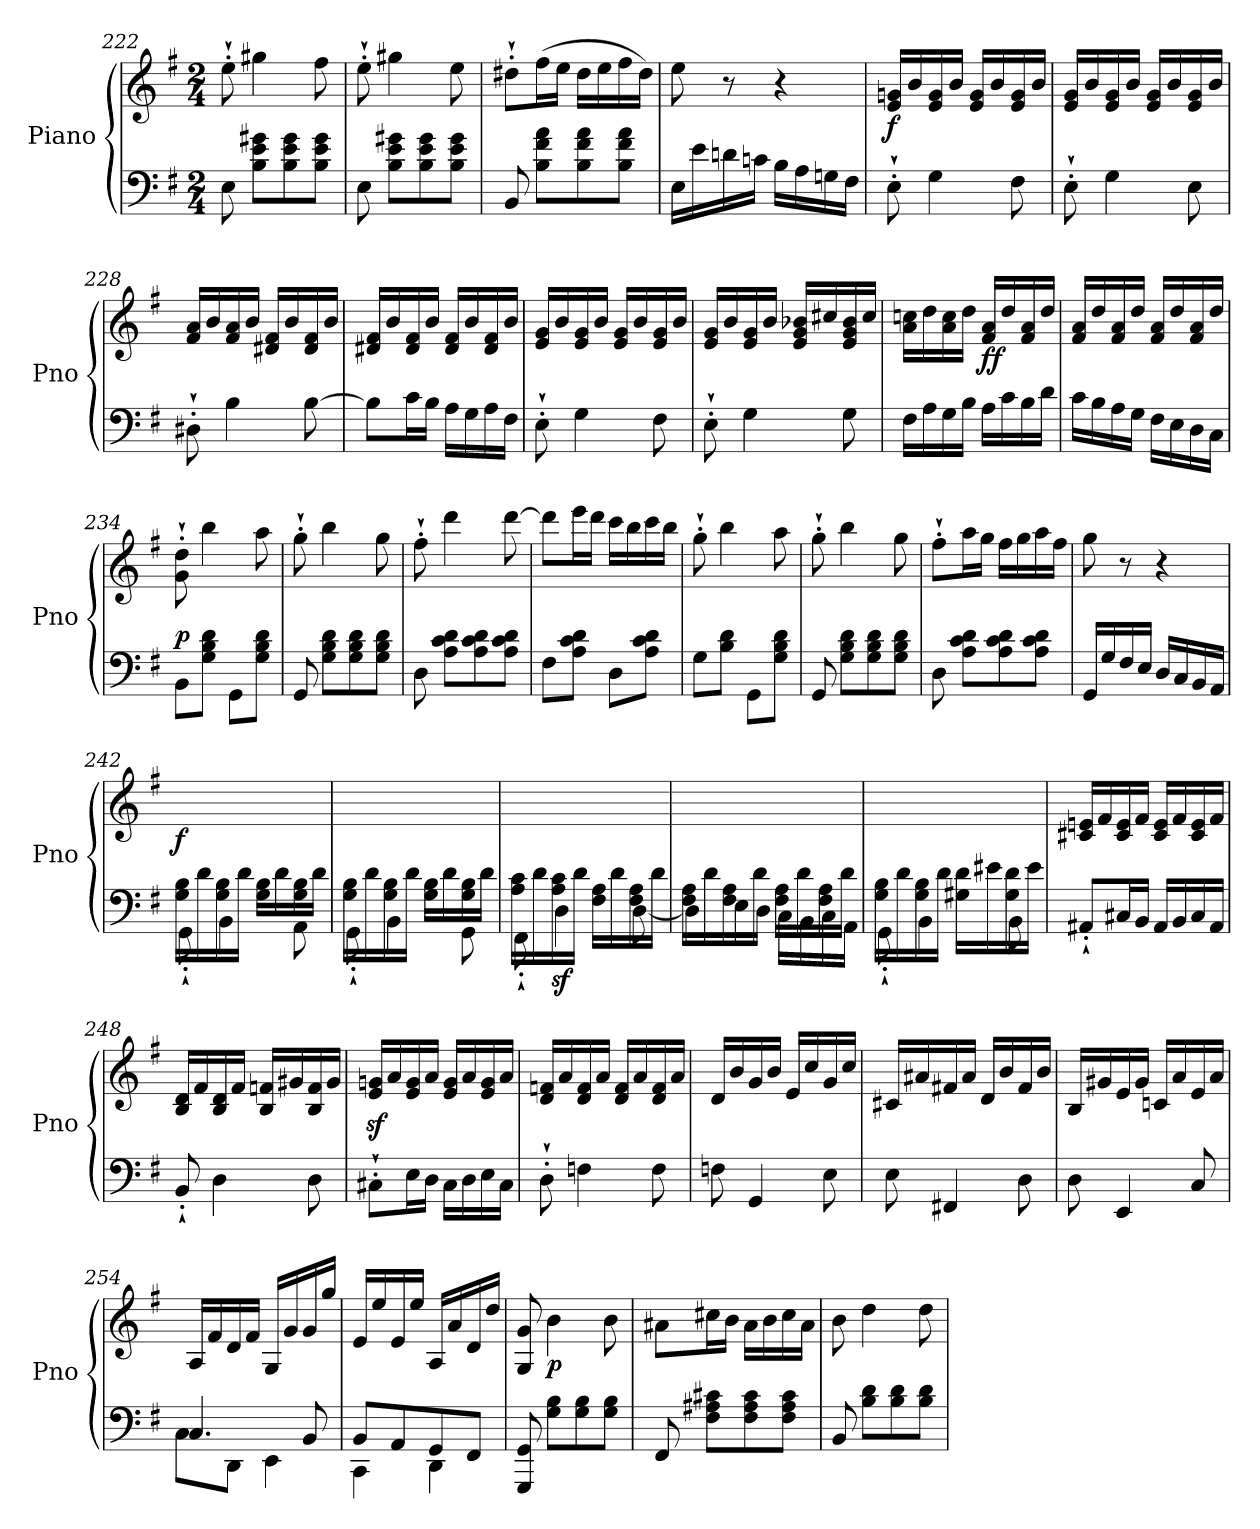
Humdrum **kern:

**kern	**kern	**dynam
*part1	*part1	*part1
*staff2	*staff1	*staff1/2
*I"Piano	*	*
*I'Pno	*	*
*clefF4	*clefG2	*
*k[f#]	*k[f#]	*
*M2/4	*M2/4	*
=222	=222	=222
8E\	8ee`'\	.
8B\ 8e\ 8g#X\L	4gg#X\	.
8B\ 8e\ 8g#\	.	.
8B\ 8e\ 8g#\J	8ff#\	.
=223	=223	=223
8E\	8ee`'\	.
8B\ 8e\ 8g#X\L	4gg#X\	.
8B\ 8e\ 8g#\	.	.
8B\ 8e\ 8g#\J	8ee\	.
=224	=224	=224
8BB/	8dd#X`'\L	.
8B\ 8f#\ 8a\L	(16ff#\L	.
.	16ee\JJ	.
8B\ 8f#\ 8a\	16dd#\LL	.
.	16ee\	.
8B\ 8f#\ 8a\J	16ff#\	.
.	16dd#\JJ)	.
=225	=225	=225
16E\LL	8ee\	.
16e\	.	.
16dn\	8r	.
16cn\JJ	.	.
16B\LL	4r	.
16A\	.	.
16Gn\	.	.
16F#\JJ	.	.
!!LO:LB:g=z
=226	=226	=226
!	!	!LO:DY:b
8E`'\	16e/ 16gn/LL	f
.	16b/	.
4G\	16e/ 16g/	.
.	16b/JJ	.
.	16e/ 16g/LL	.
.	16b/	.
8F#\	16e/ 16g/	.
.	16b/JJ	.
=227	=227	=227
8E`'\	16e/ 16g/LL	.
.	16b/	.
4G\	16e/ 16g/	.
.	16b/JJ	.
.	16e/ 16g/LL	.
.	16b/	.
8E\	16e/ 16g/	.
.	16b/JJ	.
=228	=228	=228
8D#X`'\	16f#/ 16a/LL	.
.	16b/	.
4B\	16f#/ 16a/	.
.	16b/JJ	.
.	16d#X/ 16f#/LL	.
.	16b/	.
[8B\	16d#/ 16f#/	.
.	16b/JJ	.
=229	=229	=229
8B\L]	16d#X/ 16f#/LL	.
.	16b/	.
16c\L	16d#/ 16f#/	.
16B\JJ	16b/JJ	.
16A\LL	16d#/ 16f#/LL	.
16G\	16b/	.
16A\	16d#/ 16f#/	.
16F#\JJ	16b/JJ	.
=230	=230	=230
!	!	!LO:DY:b
8E`'\	16e/ 16g/LL	other-dynamics
.	16b/	.
4G\	16e/ 16g/	.
.	16b/JJ	.
.	16e/ 16g/LL	.
.	16b/	.
8F#\	16e/ 16g/	.
.	16b/JJ	.
!!LO:LB:g=z
=231	=231	=231
8E`'\	16e/ 16g/LL	.
.	16b/	.
4G\	16e/ 16g/	.
.	16b/JJ	.
.	16e/ 16g/ 16b-X/LL	.
.	16cc#X/	.
8G\	16e/ 16g/ 16b-/	.
.	16cc#/JJ	.
=232	=232	=232
16F#\LL	16a\ 16ccn\LL	.
16A\	16dd\	.
16G\	16a\ 16cc\	.
16B\JJ	16dd\JJ	.
!	!	!LO:DY:b
16A\LL	16f#/ 16a/LL	ff
16c\	16dd/	.
16B\	16f#/ 16a/	.
16d\JJ	16dd/JJ	.
=233	=233	=233
16c\LL	16f#/ 16a/LL	.
16B\	16dd/	.
16A\	16f#/ 16a/	.
16G\JJ	16dd/JJ	.
16F#\LL	16f#/ 16a/LL	.
16E\	16dd/	.
16D\	16f#/ 16a/	.
16C\JJ	16dd/JJ	.
=234	=234	=234
!	!	!LO:DY:a=2
8BB\L	8g\`' 8dd\`'	p
8G\ 8B\ 8d\J	4bb\	.
8GG\L	.	.
8G\ 8B\ 8d\J	8aa\	.
=235	=235	=235
8GG/	8gg`'\	.
8G\ 8B\ 8d\L	4bb\	.
8G\ 8B\ 8d\	.	.
8G\ 8B\ 8d\J	8gg\	.
=236	=236	=236
8D\	8ff#`'\	.
8A\ 8c\ 8d\L	4ddd\	.
8A\ 8c\ 8d\	.	.
8A\ 8c\ 8d\J	[8ddd\	.
!!LO:LB:g=z
=237	=237	=237
8F#\L	8ddd\L]	.
8A\ 8c\ 8d\J	16eee\L	.
.	16ddd\JJ	.
8D\L	16ccc\LL	.
.	16bb\	.
8A\ 8c\ 8d\J	16ccc\	.
.	16bb\JJ	.
=238	=238	=238
8G\L	8gg`'\	.
8B\ 8d\J	4bb\	.
8GG\L	.	.
8G\ 8B\ 8d\J	8aa\	.
=239	=239	=239
8GG/	8gg`'\	.
8G\ 8B\ 8d\L	4bb\	.
8G\ 8B\ 8d\	.	.
8G\ 8B\ 8d\J	8gg\	.
=240	=240	=240
8D\	8ff#`'\L	.
8A\ 8c\ 8d\L	16aa\L	.
.	16gg\JJ	.
8A\ 8c\ 8d\	16ff#\LL	.
.	16gg\	.
8A\ 8c\ 8d\J	16aa\	.
.	16ff#\JJ	.
=241	=241	=241
16GG/LL	8gg\	.
16G/	.	.
16F#/	8r	.
16E/JJ	.	.
16D/LL	4r	.
16C/	.	.
16BB/	.	.
16AA/JJ	.	.
=242	=242	=242
*^	*	*
!	!	!	!LO:DY:b
16G\ 16B\LL	8GG`'\	2ryy	f
16d\	.	.	.
16G\ 16B\	4BB\	.	.
16d\JJ	.	.	.
16G\ 16B\LL	.	.	.
16d\	.	.	.
16G\ 16B\	8AA\	.	.
16d\JJ	.	.	.
!!LO:PB:g=z
=243	=243	=243	=243
16G\ 16B\LL	8GG`'\	2ryy	.
16d\	.	.	.
16G\ 16B\	4BB\	.	.
16d\JJ	.	.	.
16G\ 16B\LL	.	.	.
16d\	.	.	.
16G\ 16B\	8GG\	.	.
16d\JJ	.	.	.
=244	=244	=244	=244
16A\ 16c\LL	8FF#`'\	2ryy	.
16d\	.	.	.
!	!	!	!LO:DY:b=2
16A\ 16c\	4D\	.	sf
16d\JJ	.	.	.
16F#\ 16A\LL	.	.	.
16d\	.	.	.
16F#\ 16A\	[8D\	.	.
16d\JJ	.	.	.
=245	=245	=245	=245
16F#\ 16A\LL	8D\L]	2ryy	.
16d\	.	.	.
16F#\ 16A\	16E\L	.	.
16d\JJ	16D\JJ	.	.
16F#\ 16A\LL	16C\LL	.	.
16d\	16BB\	.	.
16F#\ 16A\	16C\	.	.
16d\JJ	16AA\JJ	.	.
=246	=246	=246	=246
16G\ 16B\LL	8GG`'\	2ryy	.
16d\	.	.	.
16G\ 16B\	4BB\	.	.
16d\JJ	.	.	.
16G#X\ 16d\LL	.	.	.
16e#X\	.	.	.
16G#\ 16d\	8BB\	.	.
16e#\JJ	.	.	.
*v	*v	*	*
=247	=247	=247
8AA#X`'/L	16c#X/ 16en/LL	.
.	16f#/	.
16C#X/L	16c#/ 16e/	.
16BB/JJ	16f#/JJ	.
16AA#/LL	16c#/ 16e/LL	.
16BB/	16f#/	.
16C#/	16c#/ 16e/	.
16AA#/JJ	16f#/JJ	.
!!LO:LB:g=z
=248	=248	=248
8BB`'/	16B/ 16d/LL	.
.	16f#/	.
4D\	16B/ 16d/	.
.	16f#/JJ	.
.	16B/ 16fn/LL	.
.	16g#X/	.
8D\	16B/ 16f/	.
.	16g#/JJ	.
=249	=249	=249
8C#X`'\L	16e/z< 16gn/z<LL	.
.	16a/	.
16E\L	16e/ 16g/	.
16D\JJ	16a/JJ	.
16C#\LL	16e/ 16g/LL	.
16D\	16a/	.
16E\	16e/ 16g/	.
16C#\JJ	16a/JJ	.
=250	=250	=250
8D`'\	16d/ 16fn/LL	.
.	16a/	.
4Fn\	16d/ 16f/	.
.	16a/JJ	.
.	16d/ 16f/LL	.
.	16a/	.
8F\	16d/ 16f/	.
.	16a/JJ	.
=251	=251	=251
8Fn\	16d/LL	.
.	16b/	.
4GG/	16g/	.
.	16b/JJ	.
.	16e/LL	.
.	16cc/	.
8E\	16g/	.
.	16cc/JJ	.
=252	=252	=252
8E\	16c#X/LL	.
.	16a#X/	.
4FF#X/	16f#X/	.
.	16a#/JJ	.
.	16d/LL	.
.	16b/	.
8D\	16f#/	.
.	16b/JJ	.
!!LO:LB:g=z
=253	=253	=253
8D\	16B/LL	.
.	16g#X/	.
4EE/	16e/	.
.	16g#/JJ	.
.	16cn/LL	.
.	16a/	.
8C/	16e/	.
.	16a/JJ	.
=254	=254	=254
*^	*	*
4.C/	8C\L	16A/LL	.
.	.	16f#/	.
.	8DD\J	16d/	.
.	.	16f#/JJ	.
.	4EE\	16G/LL	.
.	.	16g/	.
8BB/	.	16g/	.
.	.	16gg/JJ	.
=255	=255	=255	=255
8BB/L	4CC\	16e/LL	.
.	.	16ee/	.
8AA/	.	16e/	.
.	.	16ee/JJ	.
8GG/	4DD\	16A/LL	.
.	.	16a/	.
8FF#/J	.	16d/	.
.	.	16dd/JJ	.
*v	*v	*	*
=256	=256	=256
8GGG/ 8GG/	8G/ 8g/	.
!	!	!LO:DY:b
8G\ 8B\L	4b\	p
8G\ 8B\	.	.
8G\ 8B\J	8b\	.
=257	=257	=257
8FF#/	8a#X\L	.
8F#\ 8A#X\ 8c#X\L	16cc#X\L	.
.	16b\JJ	.
8F#\ 8A#\ 8c#\	16a#\LL	.
.	16b\	.
8F#\ 8A#\ 8c#\J	16cc#\	.
.	16a#\JJ	.
=258	=258	=258
8BB/	8b\	.
8B\ 8d\L	4dd\	.
8B\ 8d\	.	.
8B\ 8d\J	8dd\	.
=	=	=
*-	*-	*-
